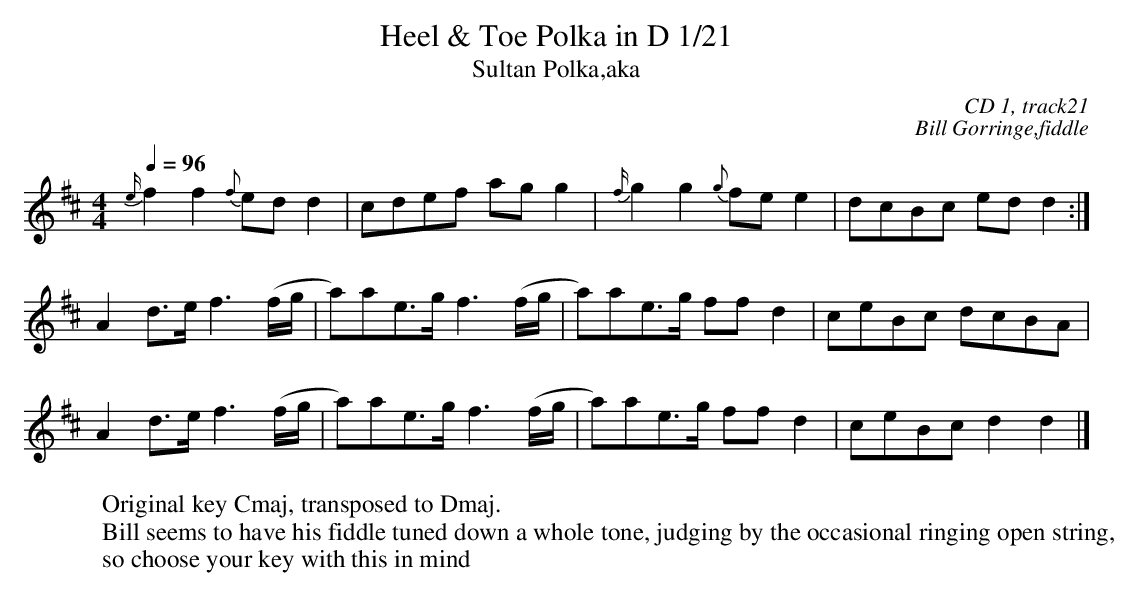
X:1
T:Heel & Toe Polka in D 1/21
C:CD 1, track21
T:Sultan Polka,aka
M:4/4
L:1/8
Q:1/4=96
C:Bill Gorringe,fiddle
W:Original key Cmaj, transposed to Dmaj.
W:Bill seems to have his fiddle tuned down a whole tone, judging by the occasional ringing open string,
W:so choose your key with this in mind
K:Dmaj
{e/2}f2 f2 {f}ed d2|cdef ag g2|{f/2}g2g2 {g}fee2|dcBc edd2:|
A2d>e f3(f/2g/2|a)ae>g f3(f/2g/2|a)ae>g ff d2|ceBc dcBA|
A2d>e f3(f/2g/2|a)ae>g f3(f/2g/2|a)ae>g ff d2|ceBc d2d2|]
